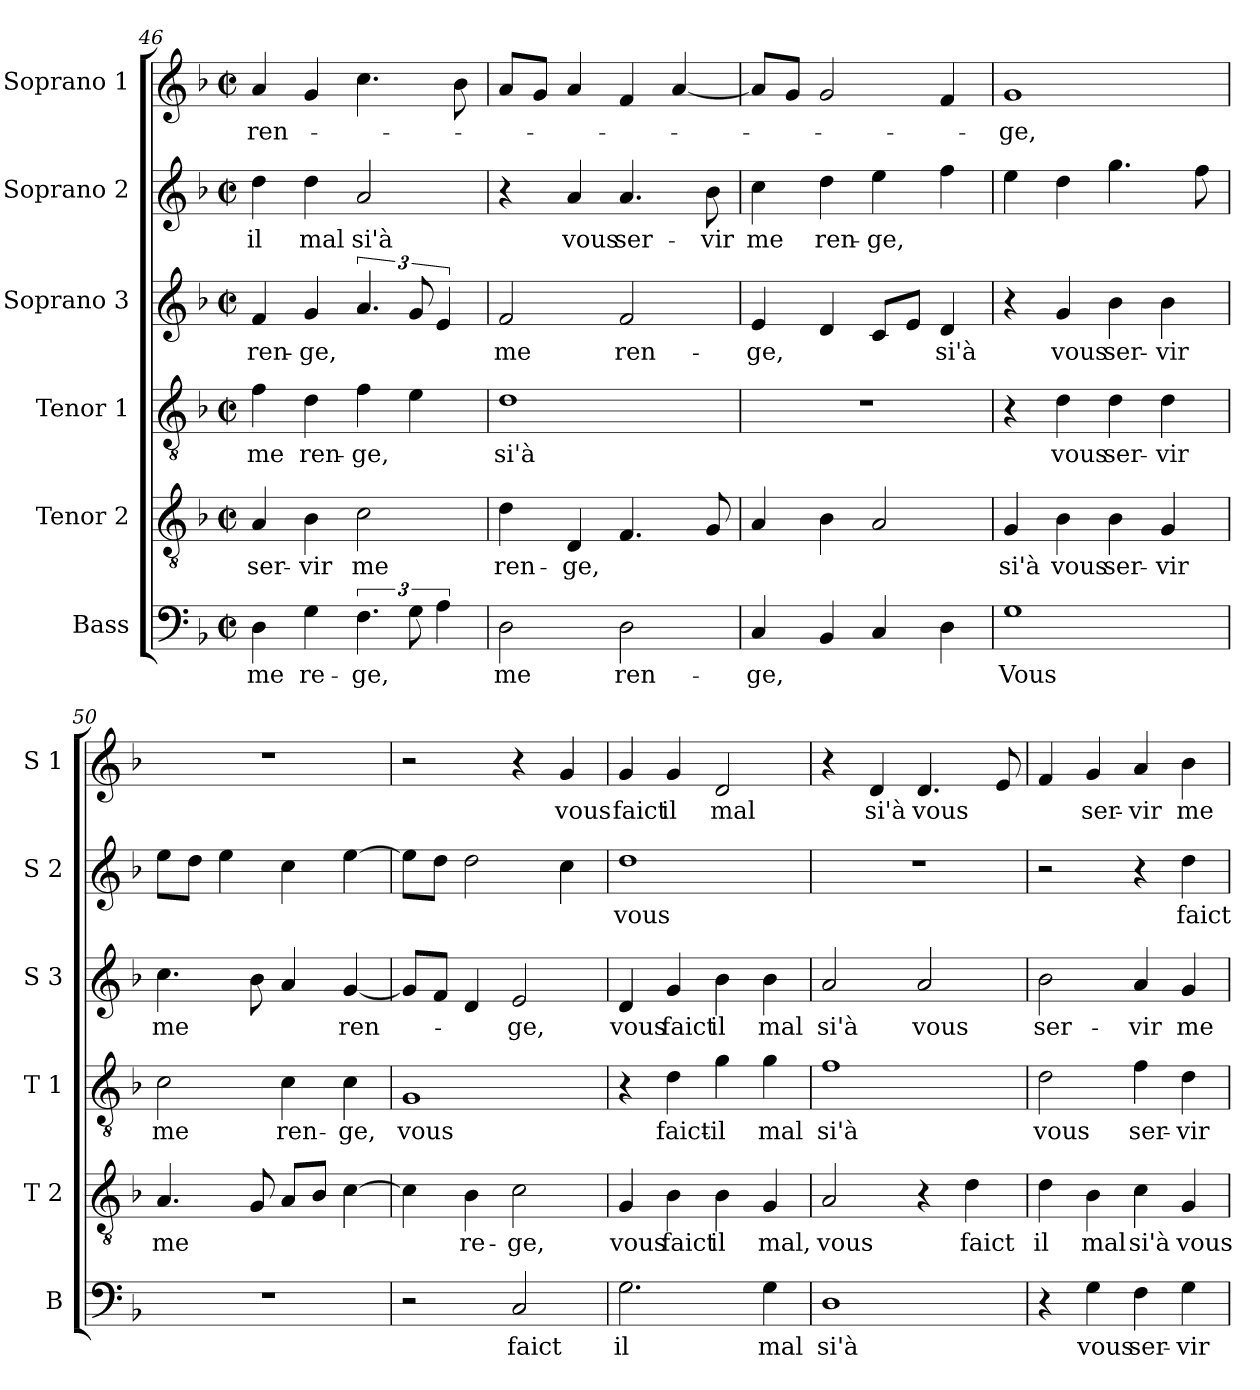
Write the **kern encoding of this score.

**kern	**text	**kern	**text	**kern	**text	**kern	**text	**kern	**text	**kern	**text
*part6	*part6	*part5	*part5	*part4	*part4	*part3	*part3	*part2	*part2	*part1	*part1
*staff6	*staff6	*staff5	*staff5	*staff4	*staff4	*staff3	*staff3	*staff2	*staff2	*staff1	*staff1
*I"Bass	*	*I"Tenor 2	*	*I"Tenor 1	*	*I"Soprano 3	*	*I"Soprano 2	*	*I"Soprano 1	*
*I'B	*	*I'T 2	*	*I'T 1	*	*I'S 3	*	*I'S 2	*	*I'S 1	*
!!LO:LB:g=z
*clefF4	*	*clefGv2	*	*clefGv2	*	*clefG2	*	*clefG2	*	*clefG2	*
*k[b-]	*	*k[b-]	*	*k[b-]	*	*k[b-]	*	*k[b-]	*	*k[b-]	*
*F:	*	*F:	*	*F:	*	*F:	*	*F:	*	*F:	*
*M2/2	*	*M2/2	*	*M2/2	*	*M2/2	*	*M2/2	*	*M2/2	*
*met(c|)	*	*met(c|)	*	*met(c|)	*	*met(c|)	*	*met(c|)	*	*met(c|)	*
=46	=46	=46	=46	=46	=46	=46	=46	=46	=46	=46	=46
4D\	me	4A/	ser-	4f\	me	4f/	ren-	4dd\	il	4a/	ren-
4G\	re-	4B-\	-vir	4d\	ren-	4g/	-ge,	4dd\	mal	4g/	.
6.F\	-ge,	2c\	me	4f\	-ge,	6.a/	.	2a/	si'à	4.cc\	.
12G\	.	.	.	4e\	.	12g/	.	.	.	.	.
6A\	.	.	.	.	.	6e/	.	.	.	.	.
.	.	.	.	.	.	.	.	.	.	8b-\	.
=47	=47	=47	=47	=47	=47	=47	=47	=47	=47	=47	=47
2D\	me	4d\	ren-	1d	si'à	2f/	me	4r	.	8a/L	.
.	.	.	.	.	.	.	.	.	.	8g/J	.
.	.	4D/	-ge,	.	.	.	.	4a/	vous	4a/	.
2D\	ren-	4.F/	.	.	.	2f/	ren-	4.a/	ser-	4f/	.
.	.	.	.	.	.	.	.	.	.	[4a/	.
.	.	8G/	.	.	.	.	.	8b-\	-vir	.	.
=48	=48	=48	=48	=48	=48	=48	=48	=48	=48	=48	=48
4C/	-ge,	4A/	.	1r	.	4e/	-ge,	4cc\	me	8a/L]	.
.	.	.	.	.	.	.	.	.	.	8g/J	.
4BB-/	.	4B-\	.	.	.	4d/	.	4dd\	ren-	2g/	.
4C/	.	2A/	.	.	.	8c/L	.	4ee\	-ge,	.	.
.	.	.	.	.	.	8e/J	.	.	.	.	.
4D\	.	.	.	.	.	4d/	si'à	4ff\	.	4f/	.
=49	=49	=49	=49	=49	=49	=49	=49	=49	=49	=49	=49
1G	Vous	4G/	si'à	4r	.	4r	.	4ee\	.	1g	-ge,
.	.	4B-\	vous	4d\	vous	4g/	vous	4dd\	.	.	.
.	.	4B-\	ser-	4d\	ser-	4b-\	ser-	4.gg\	.	.	.
.	.	4G/	-vir	4d\	-vir	4b-\	-vir	.	.	.	.
.	.	.	.	.	.	.	.	8ff\	.	.	.
=50	=50	=50	=50	=50	=50	=50	=50	=50	=50	=50	=50
1r	.	4.A/	me	2c\	me	4.cc\	me	8ee\L	.	1r	.
.	.	.	.	.	.	.	.	8dd\J	.	.	.
.	.	.	.	.	.	.	.	4ee\	.	.	.
.	.	8G/	.	.	.	8b-\	.	.	.	.	.
.	.	8A/L	.	4c\	ren-	4a/	.	4cc\	.	.	.
.	.	8B-/J	.	.	.	.	.	.	.	.	.
.	.	[4c\	.	4c\	-ge,	[4g/	ren-	[4ee\	.	.	.
!!LO:PB:g=z
=51	=51	=51	=51	=51	=51	=51	=51	=51	=51	=51	=51
2r	.	4c\]	.	1G	vous	8g/L]	.	8ee\L]	.	2r	.
.	.	.	.	.	.	8f/J	.	8dd\J	.	.	.
.	.	4B-\	re-	.	.	4d/	.	2dd\	.	.	.
2C/	faict	2c\	-ge,	.	.	2e/	-ge,	.	.	4r	.
.	.	.	.	.	.	.	.	4cc\	.	4g/	vous
=52	=52	=52	=52	=52	=52	=52	=52	=52	=52	=52	=52
2.G\	il	4G/	vous	4r	.	4d/	vous	1dd	vous	4g/	faict
.	.	4B-\	faict	4d\	faict-	4g/	faict	.	.	4g/	il
.	.	4B-\	il	4g\	-il	4b-\	il	.	.	2d/	mal
4G\	mal	4G/	mal,	4g\	mal	4b-\	mal	.	.	.	.
=53	=53	=53	=53	=53	=53	=53	=53	=53	=53	=53	=53
1D	si'à	2A/	vous	1f	si'à	2a/	si'à	1r	.	4r	.
.	.	.	.	.	.	.	.	.	.	4d/	si'à
.	.	4r	.	.	.	2a/	vous	.	.	4.d/	vous
.	.	4d\	faict	.	.	.	.	.	.	.	.
.	.	.	.	.	.	.	.	.	.	8e/	.
=54	=54	=54	=54	=54	=54	=54	=54	=54	=54	=54	=54
4r	.	4d\	il	2d\	vous	2b-\	ser-	2r	.	4f/	.
4G\	vous	4B-\	mal	.	.	.	.	.	.	4g/	ser-
4F\	ser-	4c\	si'à	4f\	ser-	4a/	-vir	4r	.	4a/	-vir
4G\	-vir	4G/	vous	4d\	-vir	4g/	me	4dd\	faict	4b-\	me
=	=	=	=	=	=	=	=	=	=	=	=
*-	*-	*-	*-	*-	*-	*-	*-	*-	*-	*-	*-
